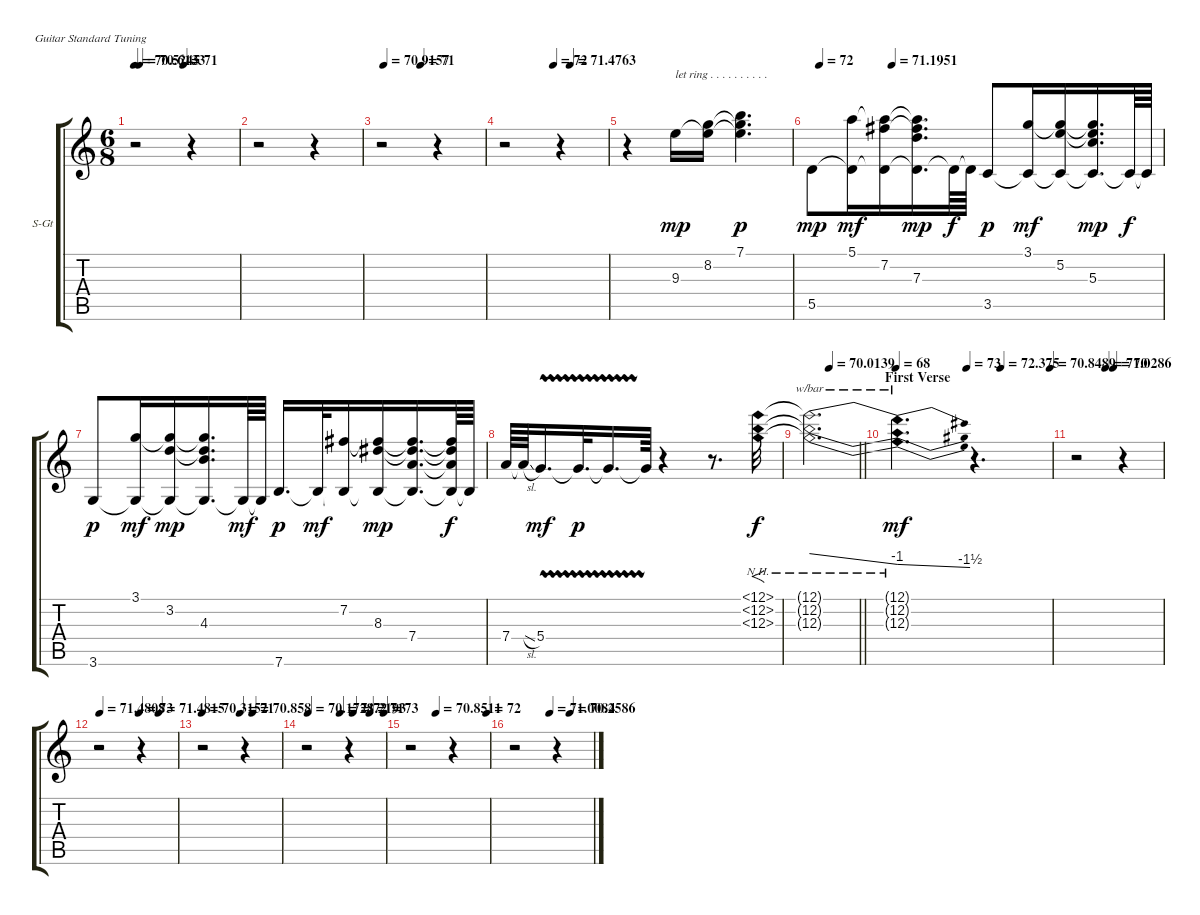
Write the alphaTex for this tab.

\bracketExtendMode groupsimilarinstruments
\firstSystemTrackNameOrientation horizontal
\otherSystemsTrackNameOrientation horizontal
\track ("Acoustic clean 2" "S-Gt") {instrument acousticguitarsteel}
\staff {score tabs}
\tuning (E4 B3 G3 D3 A2 E2)
\ts (6 8)
\tempo
70.5245
\tempo (70.6133 0.05)
\tempo (71 0.475)
\accidentals auto
\clef g2
\ottava regular
\simile none
\ks c
r.2{dy mp} r.4 |
r.2 r.4 |
\tempo (70.9157 0.03125)
\tempo (71 0.3875)
r.2 r.4 |
\tempo (72 0.48125)
\tempo (71.4763 0.64375)
r.2 r.4 |
r.4 9.3.16{txt "let ring . . . . . . . . . . "} (8.2 9.3{t}).16 (7.1 9.3{t} 8.2{t}).4{d dy p} |
\tempo (72 0.025)
\tempo (71.1951 0.23125)
5.5.8{dy mp} (5.1 5.5{t}).16{dy mf} (7.2 5.1{t} 5.5{t}).16 (7.3 5.1{t} 7.2{t} 5.5{t}).16{d dy mp} 5.5{t}.64{dy f} 5.5{t}.64 3.5.8{dy p} (3.1 3.5{t}).16{dy mf} (5.2 3.1{t} 3.5{t}).16 (5.3 3.1{t} 5.2{t} 3.5{t}).16{d dy mp} 3.5{t}.64{dy f} 3.5{t}.64 |
3.6.8{dy p} (3.1 3.6{t}).16{dy mf} (3.2 3.1{t} 3.6{t}).16{dy mp} (4.3 3.1{t} 3.2{t} 3.6{t}).16{d} 3.6{t}.64{dy mf} 3.6{t}.64 7.6.16{d dy p} 7.6{t}.32{dy mf} (7.2 7.6{t}).16 (8.3 7.2{t} 7.6{t}).16{dy mp} (7.4 7.2{t} 8.3{t} 7.6{t}).16{d} (7.4{t} 8.3{t} 7.2{t} 7.6{t}).64{dy f} 7.6{t}.64 |
7.4.64 7.4{sl t}.64 5.4{vw}.16{d dy mf} 5.4{vw t}.32{d dy p} 5.4{t}.16{d} 5.4{t}.64 r.4 r.8{d} (12.1{nh} 12.2{nh} 12.3{nh}).32{f dy f} |
\tempo (70.0139 0.41875)
\barLineRight lightlight
(12.1{nh t} 12.2{nh t} 12.3{nh t}).2{d tbe (dive default 45 0 60 -4)} |
\section ("" "First Verse")
\tempo 68
\tempo (73 0.45625)
\tempo (72.375 0.675)
\tempo (70.8489 0.99375)
(12.1{nh t} 12.2{nh t} 12.3{nh t}).4{d tbe (dive default 0 -4 31.799999999999997 -6) dy mf} r.4{d} |
\tempo (71.0286 0.35)
\tempo (70 0.4375)
r.2 r.4 |
\tempo (71.4808 0.025)
\tempo (73 0.525)
\tempo (71.4815 0.775)
r.2 r.4 |
\tempo (70.3152 0.00625)
\tempo (71 0.4875)
\tempo (70.858 0.64375)
r.2 r.4 |
\tempo (70.1728 0.03125)
\tempo (71.2193 0.4375)
\tempo (72 0.6)
\tempo (71 0.8125)
\tempo (73 0.99375)
r.2 r.4 |
\tempo (70.8511 0.33125)
\tempo (72 0.975)
r.2 r.4 |
\tempo (71.0084 0.45625)
\tempo (70.2586 0.7125)
r.2 r.4
